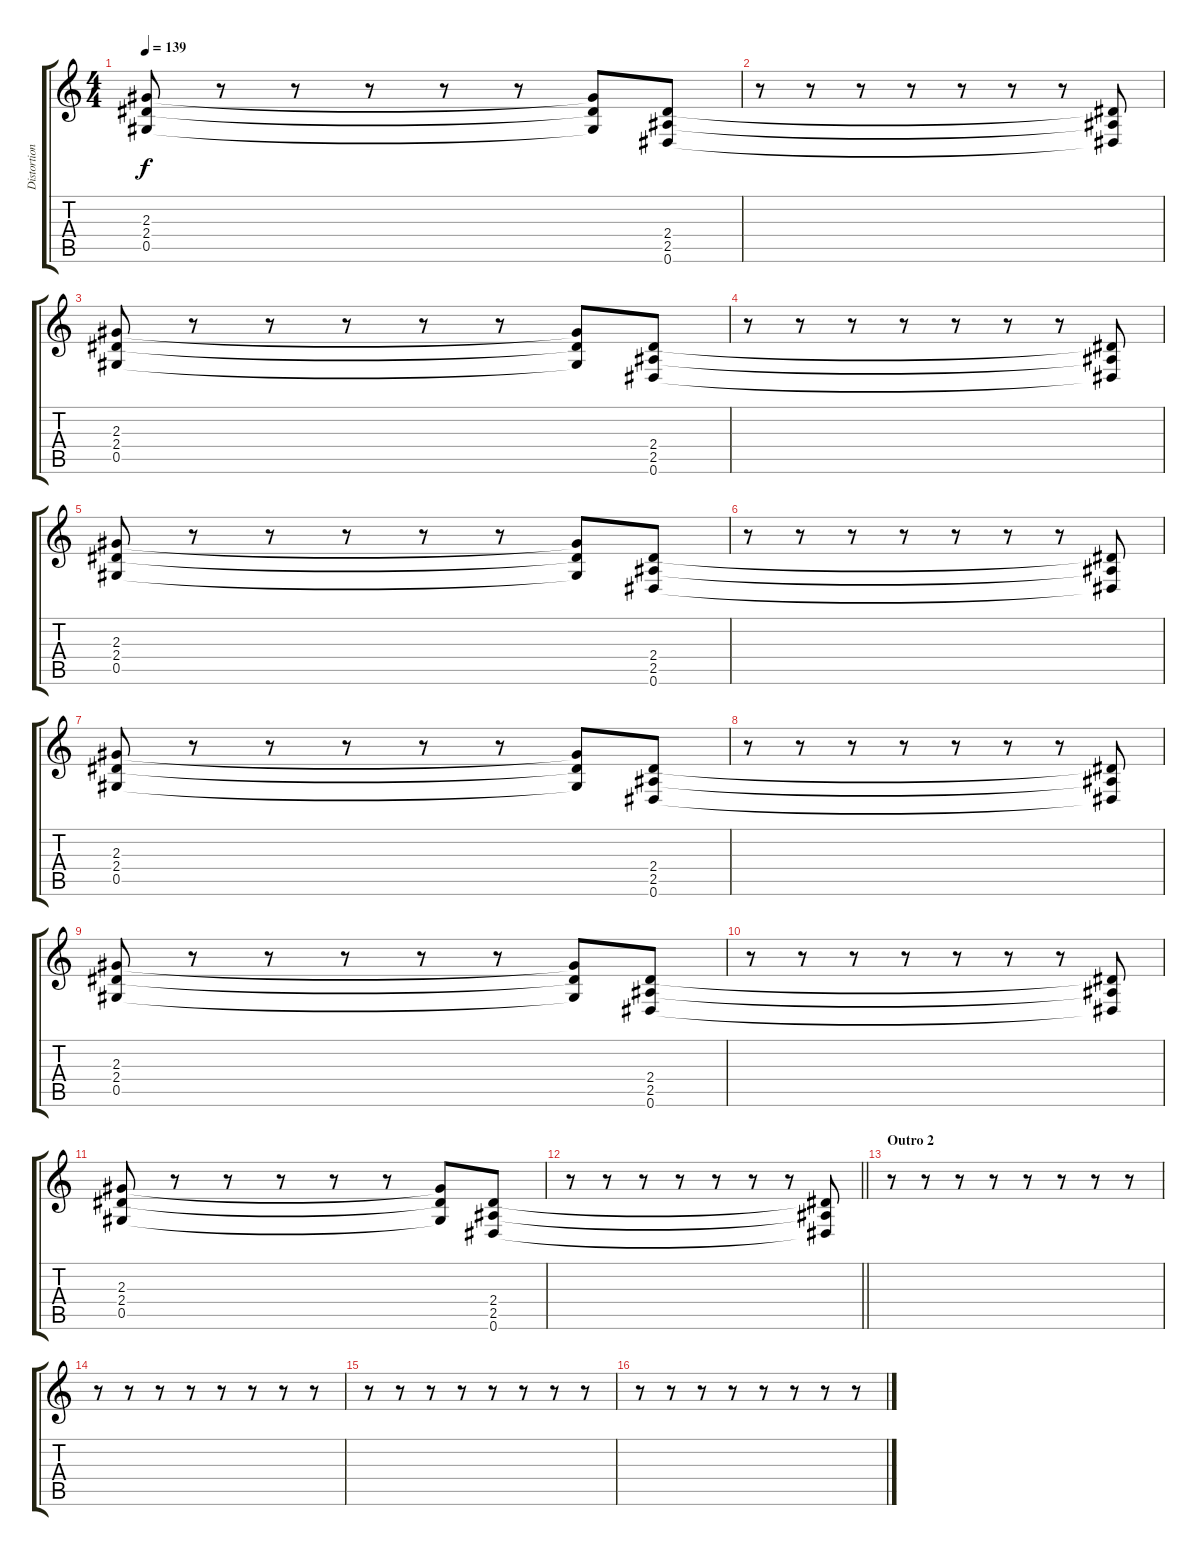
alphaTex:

\track ("Distortion" "Distortion") {instrument distortionguitar}
\staff {score tabs}
\tuning (Eb4 Bb3 Gb3 Db3 Ab2 Eb2) {hide}
\ts (4 4)
\tempo 139
\clef g2
\ks c
(2.3 2.4 0.5).8{dy f} r.8 r.8 r.8 r.8 r.8 (2.3{t} 2.4{t} 0.5{t}).8 (2.4 2.5 0.6).8 |
r.8 r.8 r.8 r.8 r.8 r.8 r.8 (2.4{t} 2.5{t} 0.6{t}).8 |
(2.3 2.4 0.5).8 r.8 r.8 r.8 r.8 r.8 (2.3{t} 2.4{t} 0.5{t}).8 (2.4 2.5 0.6).8 |
r.8 r.8 r.8 r.8 r.8 r.8 r.8 (2.4{t} 2.5{t} 0.6{t}).8 |
(2.3 2.4 0.5).8 r.8 r.8 r.8 r.8 r.8 (2.3{t} 2.4{t} 0.5{t}).8 (2.4 2.5 0.6).8 |
r.8 r.8 r.8 r.8 r.8 r.8 r.8 (2.4{t} 2.5{t} 0.6{t}).8 |
(2.3 2.4 0.5).8 r.8 r.8 r.8 r.8 r.8 (2.3{t} 2.4{t} 0.5{t}).8 (2.4 2.5 0.6).8 |
r.8 r.8 r.8 r.8 r.8 r.8 r.8 (2.4{t} 2.5{t} 0.6{t}).8 |
(2.3 2.4 0.5).8 r.8 r.8 r.8 r.8 r.8 (2.3{t} 2.4{t} 0.5{t}).8 (2.4 2.5 0.6).8 |
r.8 r.8 r.8 r.8 r.8 r.8 r.8 (2.4{t} 2.5{t} 0.6{t}).8 |
(2.3 2.4 0.5).8 r.8 r.8 r.8 r.8 r.8 (2.3{t} 2.4{t} 0.5{t}).8 (2.4 2.5 0.6).8 |
\barLineRight lightlight
r.8 r.8 r.8 r.8 r.8 r.8 r.8 (2.4{t} 2.5{t} 0.6{t}).8 |
\section ("" "Outro 2")
r.8 r.8 r.8 r.8 r.8 r.8 r.8 r.8 |
r.8 r.8 r.8 r.8 r.8 r.8 r.8 r.8 |
r.8 r.8 r.8 r.8 r.8 r.8 r.8 r.8 |
r.8 r.8 r.8 r.8 r.8 r.8 r.8 r.8
